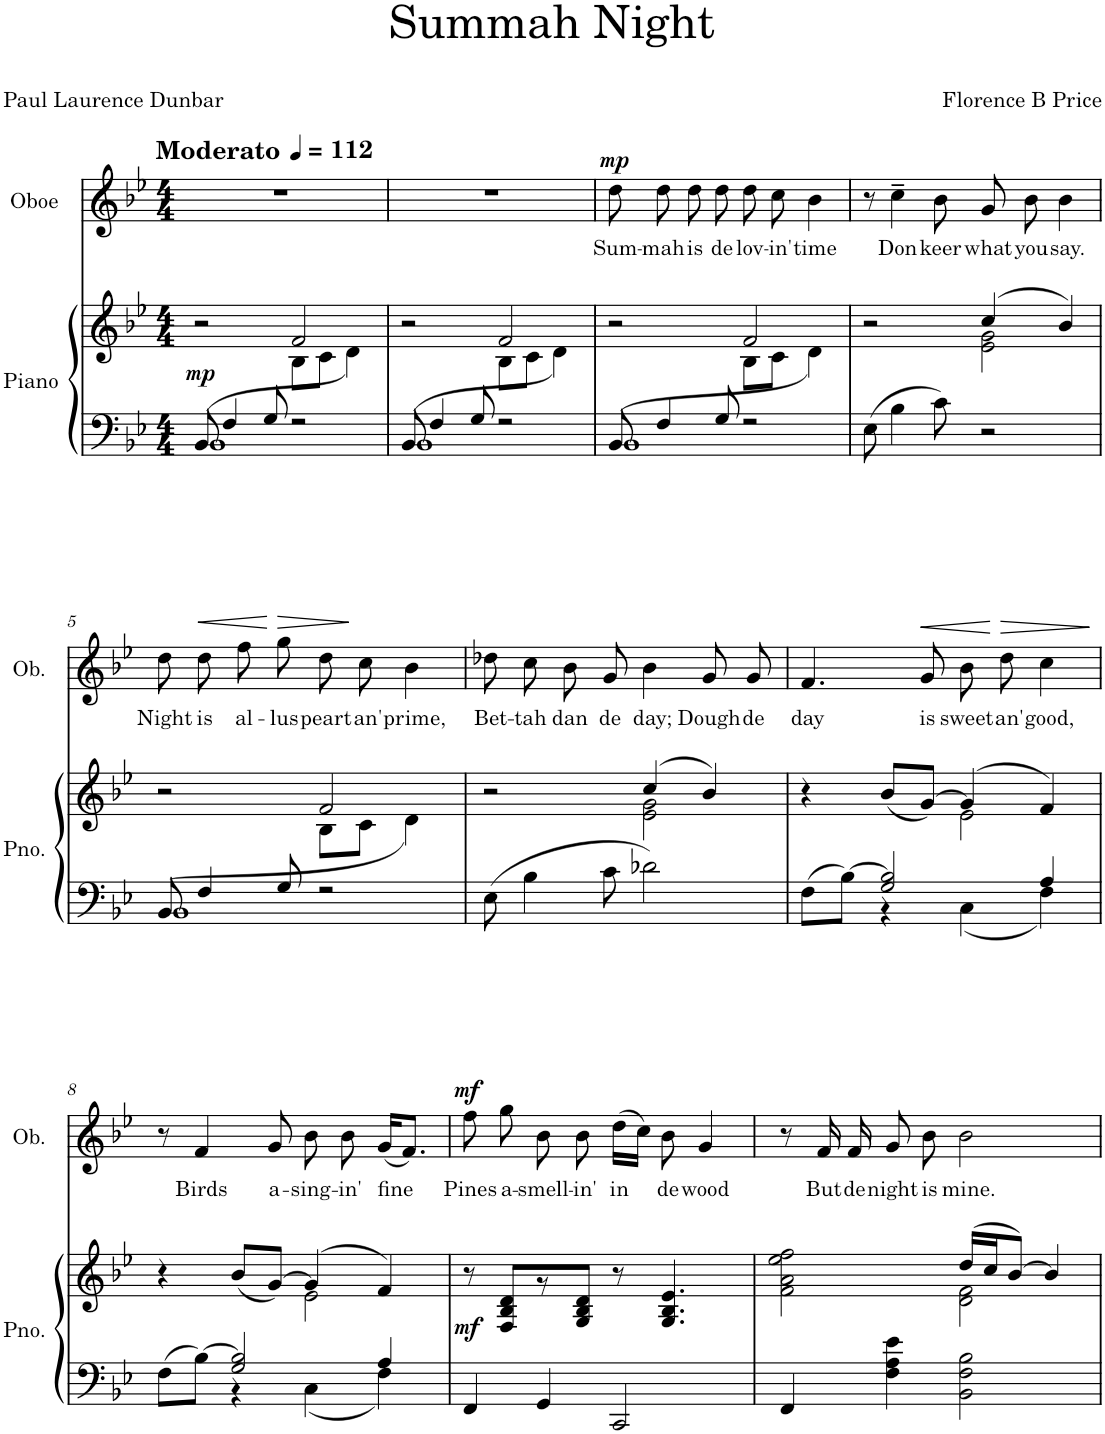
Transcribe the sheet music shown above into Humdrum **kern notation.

**kern	**kern	**dynam	**kern	**text	**dynam
*part2	*part2	*part2	*part1	*part1	*part1
*staff3	*staff2	*staff2/3	*staff1	*staff1	*staff1
*I"Piano	*	*	*I"Oboe	*	*
*I'Pno.	*	*	*I'Ob.	*	*
*clefF4	*clefG2	*	*clefG2	*	*
*k[b-e-]	*k[b-e-]	*	*k[b-e-]	*	*
*M4/4	*M4/4	*	*M4/4	*	*
*MM112	*MM112	*	*MM112	*	*
=1	=1	=1	=1	=1	=1
*^	*^	*	*	*	*
!	!	!	!	!	!LO:TX:a:B:t=Moderato	!	!
!	!	!	!	!LO:DY:b	!	!	!
(<8BB-/	1BB-	2r	2ryy	mp	1r	.	.
4F/	.	.	.	.	.	.	.
8G/	.	.	.	.	.	.	.
2r	.	2f/	8B-\L	.	.	.	.
.	.	.	8c\J	.	.	.	.
.	.	.	(4d\	.	.	.	.
=2	=2	=2	=2	=2	=2	=2	=2
(<8BB-/	1BB-	2r	2ryy	.	1r	.	.
4F/	.	.	.	.	.	.	.
8G/	.	.	.	.	.	.	.
2r	.	2f/	8B-\L	.	.	.	.
.	.	.	8c\J	.	.	.	.
.	.	.	4d\)	.	.	.	.
=3	=3	=3	=3	=3	=3	=3	=3
!	!	!	!	!	!	!LO:LY:b	!LO:DY:a
(<8BB-/	1BB-	2r	2ryy	.	8dd\	Sum-	mp
!	!	!	!	!	!	!LO:LY:b	!
4F/	.	.	.	.	8dd\	-mah	.
!	!	!	!	!	!	!LO:LY:b	!
.	.	.	.	.	8dd\	is	.
!	!	!	!	!	!	!LO:LY:b	!
8G/	.	.	.	.	8dd\	de	.
!	!	!	!	!	!	!LO:LY:b	!
2r	.	2f/	8B-\L	.	8dd\	lov-	.
!	!	!	!	!	!	!LO:LY:b	!
.	.	.	8c\J	.	8cc\	-in'	.
!	!	!	!	!	!	!LO:LY:b	!
.	.	.	4d\)	.	4b-\	time	.
*v	*v	*	*	*	*	*	*
=4	=4	=4	=4	=4	=4	=4
8E-\	2r	2ryy	.	8r	.	.
!	!	!	!	!	!LO:LY:b	!
4B-\	.	.	.	4cc~\	Don	.
!	!	!	!	!	!LO:LY:b	!
8c\	.	.	.	8b-\	keer	.
!	!	!	!	!	!LO:LY:b	!
2r	4cc/	2e-\ 2g\	.	8g/	what	.
!	!	!	!	!	!LO:LY:b	!
.	.	.	.	8b-\	you	.
!	!	!	!	!	!LO:LY:b	!
.	4b-/)	.	.	4b-\	say.	.
!!LO:LB:g=z
=5	=5	=5	=5	=5	=5	=5
*^	*	*	*	*	*	*
!	!	!	!	!	!	!LO:LY:b	!
(<8BB-/	1BB-	2r	2ryy	.	8dd\	Night	.
!	!	!	!	!	!	!LO:LY:b	!LO:HP:b
4F/	.	.	.	.	8dd\	is	<
!	!	!	!	!	!	!LO:LY:b	!
.	.	.	.	.	8ff\	al-	.
!	!	!	!	!	!	!LO:LY:b	!LO:HP:n=1:b
8G/	.	.	.	.	8gg\	-lus	[ >
!	!	!	!	!	!	!LO:LY:b	!
2r	.	2f/	8B-\L	.	8dd\	peart	.
!	!	!	!	!	!	!LO:LY:b	!
.	.	.	8c\J	.	8cc\	an'	]
!	!	!	!	!	!	!LO:LY:b	!
.	.	.	(4d\	.	4b-\	prime,	.
*v	*v	*	*	*	*	*	*
=6	=6	=6	=6	=6	=6	=6
!	!	!	!	!	!LO:LY:b	!
8E-\	2r	2ryy	.	8dd-X\	Bet-	.
!	!	!	!	!	!LO:LY:b	!
4B-\	.	.	.	8cc\	-tah	.
!	!	!	!	!	!LO:LY:b	!
.	.	.	.	8b-\	dan	.
!	!	!	!	!	!LO:LY:b	!
8c\	.	.	.	8g/	de	.
!	!	!	!	!	!LO:LY:b	!
2d-X\	4cc/	2e-\ 2g\	.	4b-\	day;	.
!	!	!	!	!	!LO:LY:b	!
.	4b-/)	.	.	8g/	Dough	.
!	!	!	!	!	!LO:LY:b	!
.	.	.	.	8g/	de	.
=7	=7	=7	=7	=7	=7	=7
*^	*	*	*	*	*	*
!	!	!	!	!	!	!LO:LY:b	!
8F\L	4ryy	4r	2ryy	.	4.f/	day	.
[8B-\J	.	.	.	.	.	.	.
2G/ 2B-/]	4r	(8b-/L	.	.	.	.	.
!	!	!	!	!	!	!LO:LY:b	!LO:HP:b
.	.	[8g/J)	.	.	8g/	is	<
!	!	!	!	!	!	!LO:LY:b	!
.	4C\	(4g/]	2e-\	.	8b-\	sweet	.
!	!	!	!	!	!	!LO:LY:b	!LO:HP:n=1:b
.	.	.	.	.	8dd\	an'	[ >
!	!	!	!	!	!	!LO:LY:b	!
4A/	4F\	4f/)	.	.	4cc\	good,	.
*v	*v	*	*	*	*	*	*
*	*v	*v	*	*	*	*
.	.	.	.	.	]
!!LO:LB:g=z
=8	=8	=8	=8	=8	=8
*^	*^	*	*	*	*
8F\L	4ryy	4r	2ryy	.	8r	.	.
!	!	!	!	!	!	!LO:LY:b	!
[8B-\J	.	.	.	.	4f/	Birds	.
2G/ 2B-/]	4r	(8b-/L	.	.	.	.	.
!	!	!	!	!	!	!LO:LY:b	!
.	.	[8g/J)	.	.	8g/	a-	.
!	!	!	!	!	!	!LO:LY:b	!
.	4C\	(4g/]	2e-\	.	8b-\	-sing-	.
!	!	!	!	!	!	!LO:LY:b	!
.	.	.	.	.	8b-\	-in'	.
!	!	!	!	!	!	!LO:LY:b	!
4A/	4F\	4f/)	.	.	(16g/KL	fine	.
.	.	.	.	.	8.f/J)	.	.
*v	*v	*	*	*	*	*	*
*	*v	*v	*	*	*	*
=9	=9	=9	=9	=9	=9
!	!	!LO:DY:b	!	!LO:LY:b	!LO:DY:a
4FF/	8r	mf	8ff\	Pines	mf
!	!	!	!	!LO:LY:b	!
.	8F/ 8B-/ 8d/L	.	8gg\	a-	.
!	!	!	!	!LO:LY:b	!
4GG/	8r	.	8b-\	-smell-	.
!	!	!	!	!LO:LY:b	!
.	8G/ 8B-/ 8d/J	.	8b-\	-in'	.
!	!	!	!	!LO:LY:b	!
2CC/	8r	.	(16dd\LL	in	.
.	.	.	16cc\JJ)	.	.
!	!	!	!	!LO:LY:b	!
.	4.G/ 4.B-/ 4.e-/	.	8b-\	de	.
!	!	!	!	!LO:LY:b	!
.	.	.	4g/	wood	.
=10	=10	=10	=10	=10	=10
*	*^	*	*	*	*
4FF/	2f\ 2a\ 2ee-\ 2ff\	2ryy	.	8r	.	.
!	!	!	!	!	!LO:LY:b	!
.	.	.	.	16f/	But	.
!	!	!	!	!	!LO:LY:b	!
.	.	.	.	16f/	de	.
!	!	!	!	!	!LO:LY:b	!
4F\ 4A\ 4e-\	.	.	.	8g/	night	.
!	!	!	!	!	!LO:LY:b	!
.	.	.	.	8b-\	is	.
!	!	!	!	!	!LO:LY:b	!
2BB-\ 2F\ 2B-\	(16dd/LL	2d\ 2f\	.	2b-\	mine.	.
.	16cc/J	.	.	.	.	.
.	[8b-/J)	.	.	.	.	.
.	4b-/]	.	.	.	.	.
*	*v	*v	*	*	*	*
=	=	=	=	=	=
*-	*-	*-	*-	*-	*-
